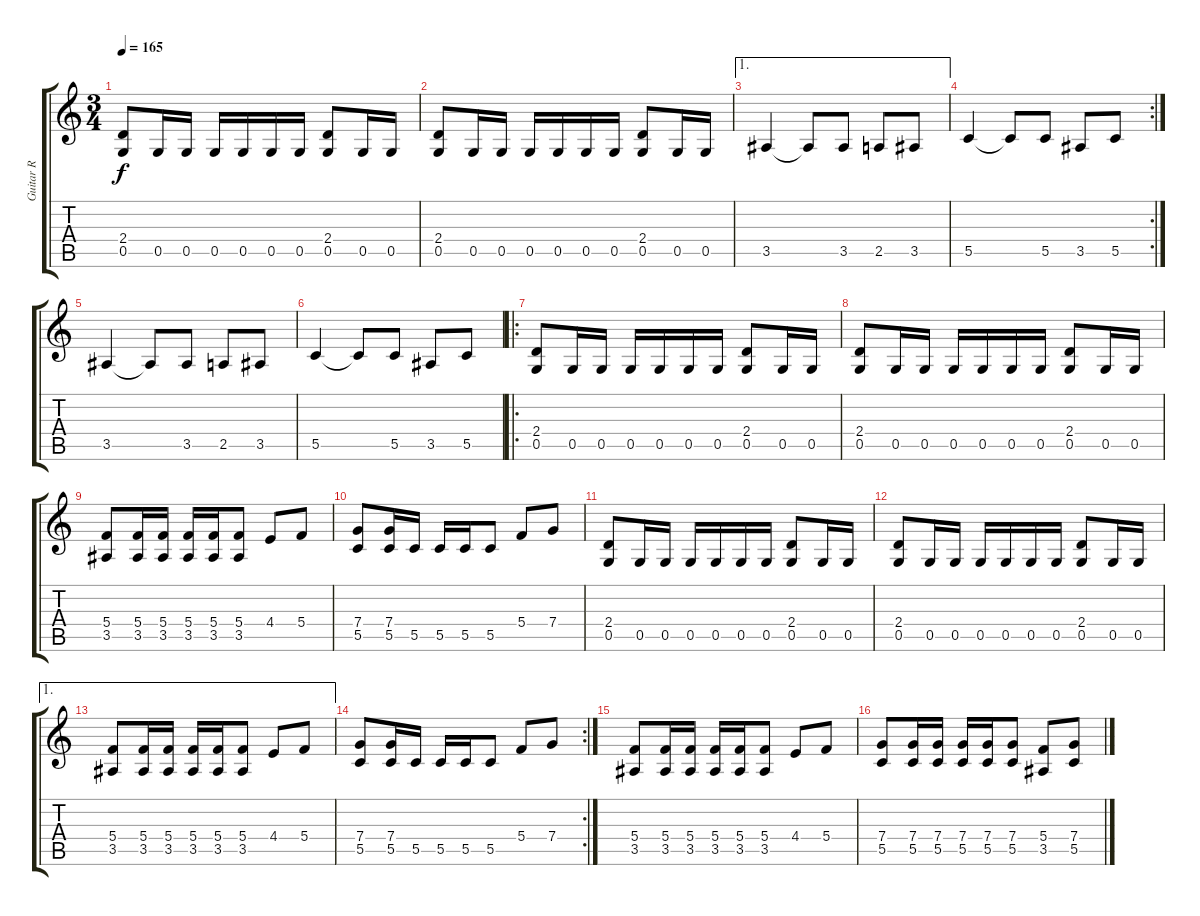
\track ("Guitar R" "Guitar R") {instrument distortionguitar}
\staff {score tabs}
\tuning (D4 A3 F3 C3 G2 D2) {hide}
\ts (3 4)
\tempo 165
\clef g2
\ks c
(2.4 0.5).8{dy f} 0.5.16 0.5.16 0.5.16 0.5.16 0.5.16 0.5.16 (2.4 0.5).8 0.5.16 0.5.16 |
(2.4 0.5).8 0.5.16 0.5.16 0.5.16 0.5.16 0.5.16 0.5.16 (2.4 0.5).8 0.5.16 0.5.16 |
\ae 1
3.5.4 3.5{t}.8 3.5.8 2.5.8 3.5.8 |
\rc 2
5.5.4 5.5{t}.8 5.5.8 3.5.8 5.5.8 |
3.5.4 3.5{t}.8 3.5.8 2.5.8 3.5.8 |
5.5.4 5.5{t}.8 5.5.8 3.5.8 5.5.8 |
\ro
(2.4 0.5).8 0.5.16 0.5.16 0.5.16 0.5.16 0.5.16 0.5.16 (2.4 0.5).8 0.5.16 0.5.16 |
(2.4 0.5).8 0.5.16 0.5.16 0.5.16 0.5.16 0.5.16 0.5.16 (2.4 0.5).8 0.5.16 0.5.16 |
(5.4 3.5).8 (5.4 3.5).16 (5.4 3.5).16 (5.4 3.5).16 (5.4 3.5).16 (5.4 3.5).8 4.4.8 5.4.8 |
(7.4 5.5).8 (7.4 5.5).16 5.5.16 5.5.16 5.5.16 5.5.8 5.4.8 7.4.8 |
(2.4 0.5).8 0.5.16 0.5.16 0.5.16 0.5.16 0.5.16 0.5.16 (2.4 0.5).8 0.5.16 0.5.16 |
(2.4 0.5).8 0.5.16 0.5.16 0.5.16 0.5.16 0.5.16 0.5.16 (2.4 0.5).8 0.5.16 0.5.16 |
\ae 1
(5.4 3.5).8 (5.4 3.5).16 (5.4 3.5).16 (5.4 3.5).16 (5.4 3.5).16 (5.4 3.5).8 4.4.8 5.4.8 |
\rc 2
(7.4 5.5).8 (7.4 5.5).16 5.5.16 5.5.16 5.5.16 5.5.8 5.4.8 7.4.8 |
(5.4 3.5).8 (5.4 3.5).16 (5.4 3.5).16 (5.4 3.5).16 (5.4 3.5).16 (5.4 3.5).8 4.4.8 5.4.8 |
(7.4 5.5).8 (7.4 5.5).16 (7.4 5.5).16 (7.4 5.5).16 (7.4 5.5).16 (7.4 5.5).8 (5.4 3.5).8 (7.4 5.5).8
